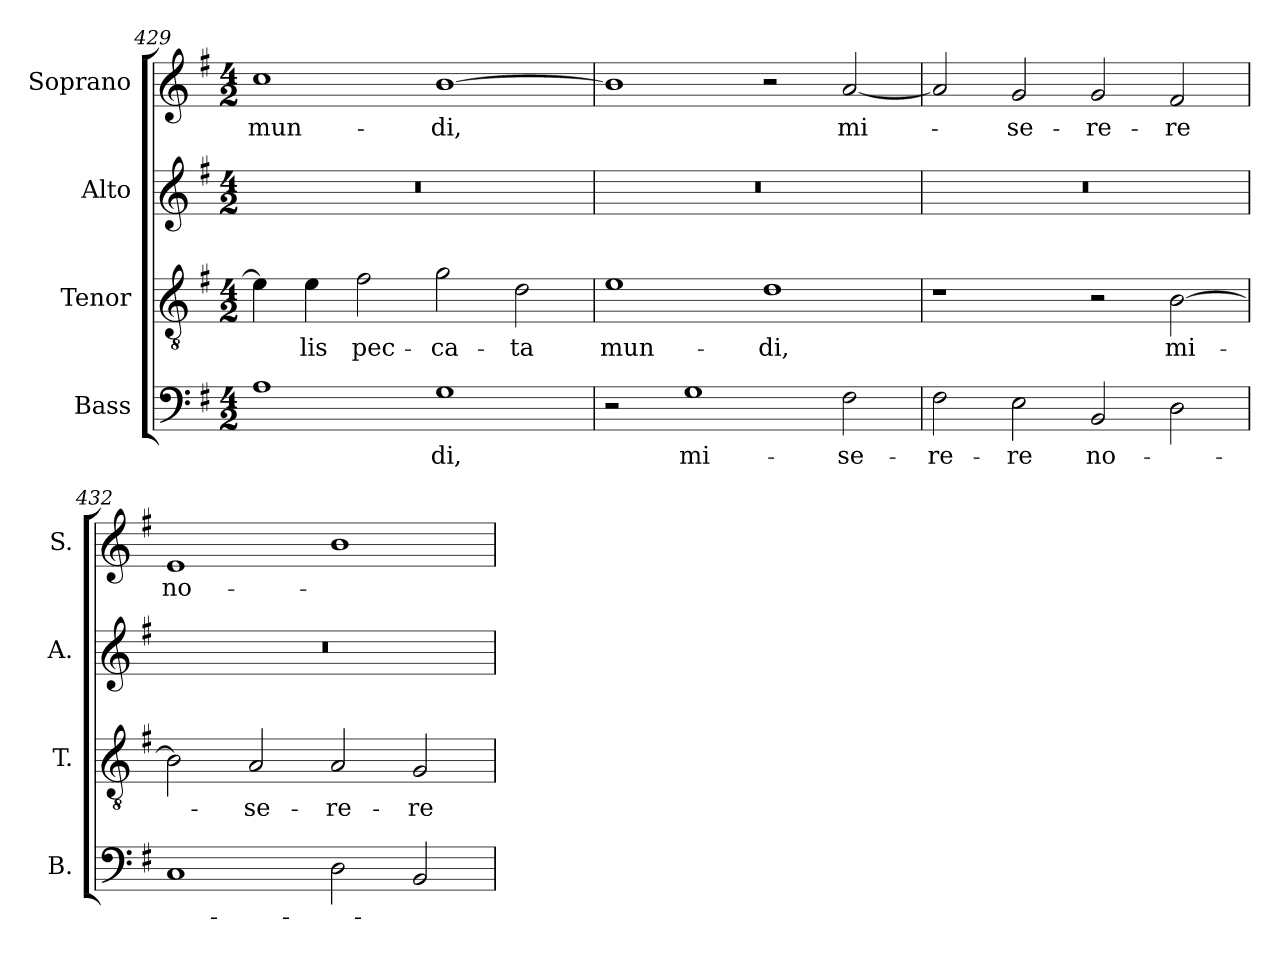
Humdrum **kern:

**kern	**text	**kern	**text	**kern	**kern	**text
*part4	*part4	*part3	*part3	*part2	*part1	*part1
*staff4	*staff4	*staff3	*staff3	*staff2	*staff1	*staff1
*I"Bass	*	*I"Tenor	*	*I"Alto	*I"Soprano	*
*I'B.	*	*I'T.	*	*I'A.	*I'S.	*
*clefF4	*	*clefGv2	*	*clefG2	*clefG2	*
*	*	*ITrd7c12	*	*	*	*
*k[f#]	*	*k[f#]	*	*k[f#]	*k[f#]	*
*G:	*	*G:	*	*G:	*G:	*
*M4/2	*	*M4/2	*	*M4/2	*M4/2	*
=429	=429	=429	=429	=429	=429	=429
!	!	!	!	!LO:N:vis=1	!	!
!	!	!	!	!	!	!LO:LY:b:color=#000000
1Ai	.	4Ei\]	.	0r	1cci	mun-
!	!	!	!LO:LY:b:color=#000000	!	!	!
.	.	4Ei\	-lis	.	.	.
!	!	!	!LO:LY:b:color=#000000	!	!	!
.	.	2F#i\	pec-	.	.	.
!	!LO:LY:b:color=#000000	!	!	!	!	!
!	!	!	!LO:LY:b:color=#000000	!	!	!
!	!	!	!	!	!	!LO:LY:b:color=#000000
1Gi	-di,	2Gi\	-ca-	.	[1bi	-di,
!	!	!	!LO:LY:b:color=#000000	!	!	!
.	.	2Di\	-ta	.	.	.
=430	=430	=430	=430	=430	=430	=430
!	!	!	!LO:LY:b:color=#000000	!LO:N:vis=1	!	!
2r	.	1Ei	mun-	0r	1bi]	.
!	!LO:LY:b:color=#000000	!	!	!	!	!
1Gi	mi-	.	.	.	.	.
!	!	!	!LO:LY:b:color=#000000	!	!	!
.	.	1Di	-di,	.	2r	.
!	!LO:LY:b:color=#000000	!	!	!	!	!
!	!	!	!	!	!	!LO:LY:b:color=#000000
2F#i\	-se-	.	.	.	[2ai/	mi-
=431	=431	=431	=431	=431	=431	=431
!	!LO:LY:b:color=#000000	!	!	!LO:N:vis=1	!	!
2F#i\	-re-	1r	.	0r	2ai/]	.
!	!LO:LY:b:color=#000000	!	!	!	!	!
!	!	!	!	!	!	!LO:LY:b:color=#000000
2Ei\	-re	.	.	.	2gi/	-se-
!	!LO:LY:b:color=#000000	!	!	!	!	!
!	!	!	!	!	!	!LO:LY:b:color=#000000
2BBi/	no-	2r	.	.	2gi/	-re-
!	!	!	!LO:LY:b:color=#000000	!	!	!
!	!	!	!	!	!	!LO:LY:b:color=#000000
2Di\	.	[2BBi\	mi-	.	2f#i/	-re
!!LO:LB:g=z
=432	=432	=432	=432	=432	=432	=432
!	!	!	!	!LO:N:vis=1	!	!
!	!	!	!	!	!	!LO:LY:b:color=#000000
1Ci	.	2BBi\]	.	0r	1ei	no-
!	!	!	!LO:LY:b:color=#000000	!	!	!
.	.	2AAi/	-se-	.	.	.
!	!	!	!LO:LY:b:color=#000000	!	!	!
2Di\	.	2AAi/	-re-	.	1bi	.
!	!	!	!LO:LY:b:color=#000000	!	!	!
2BBi/	.	2GGi/	-re	.	.	.
=	=	=	=	=	=	=
*-	*-	*-	*-	*-	*-	*-
